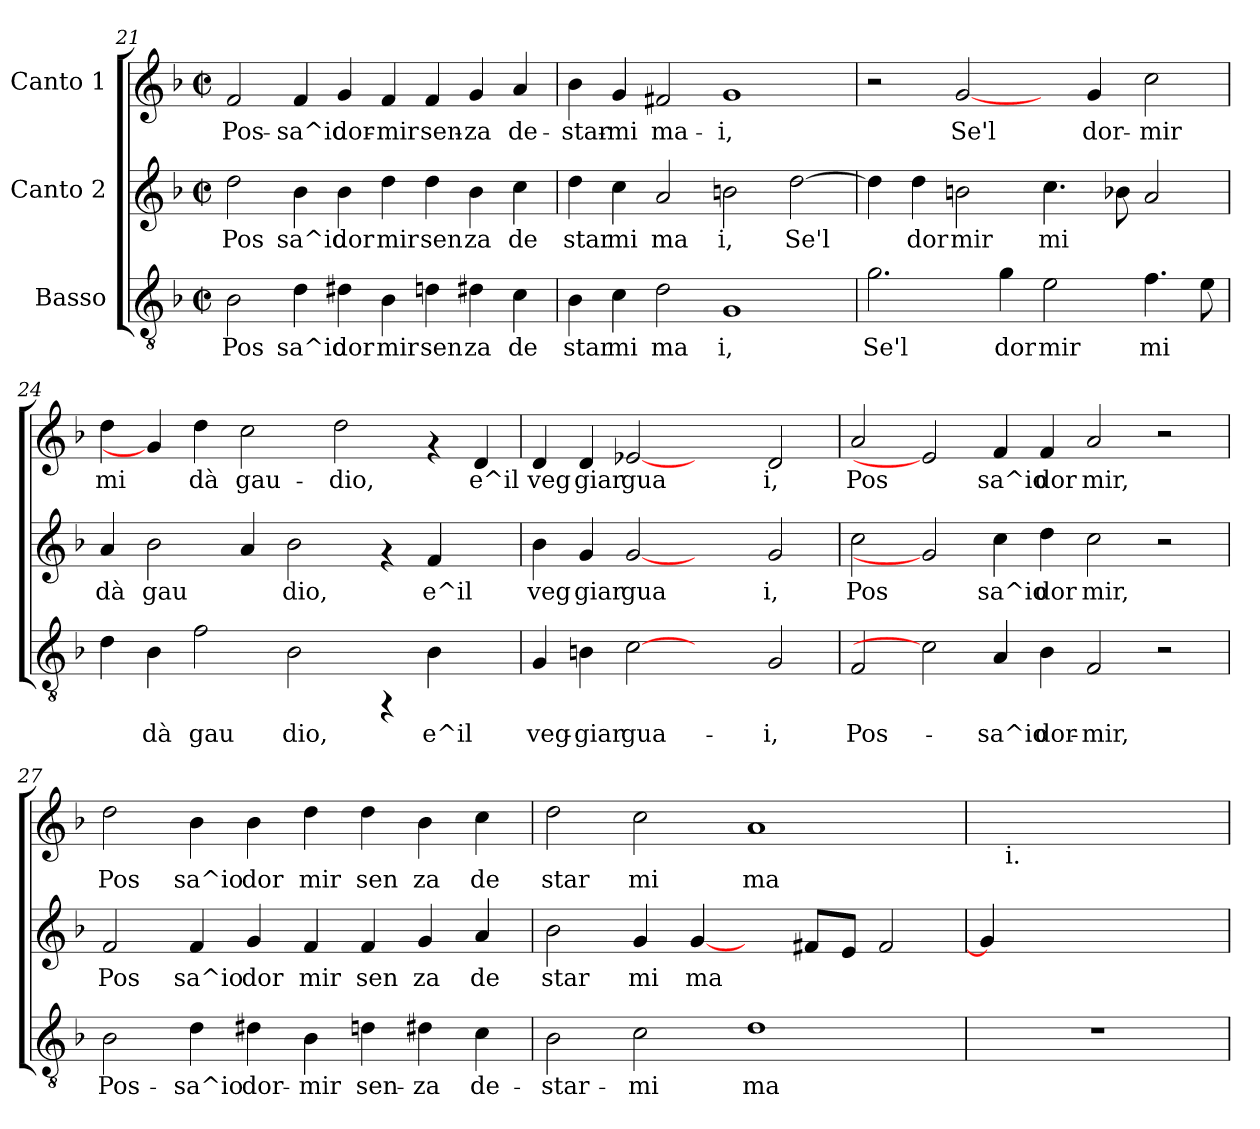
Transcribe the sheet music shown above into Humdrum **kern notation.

**kern	**text	**kern	**text	**dynam	**kern	**text
*part3	*part3	*part2	*part2	*part2	*part1	*part1
*staff3	*staff3	*staff2	*staff2	*staff2	*staff1	*staff1
*I"Basso	*	*I"Canto 2	*	*	*I"Canto 1	*
*clefGv2	*	*clefG2	*	*	*clefG2	*
*ITrd-3c-5	*	*	*	*	*	*
*k[b-e-]	*	*k[b-]	*	*	*k[b-]	*
*B-:	*	*F:	*	*	*F:	*
*M2/2	*	*M2/2	*	*	*M2/2	*
*met(c|)	*	*met(c|)	*	*	*met(c|)	*
=21	=21	=21	=21	=21	=21	=21
!	!LO:LY:b:cj	!	!LO:LY:b:cj	!	!	!LO:LY:b:cj
2e-\	Pos	2dd\	Pos	.	2f/	Pos-
!	!LO:LY:b:cj	!	!LO:LY:b:cj	!	!	!LO:LY:b:cj
4g\	sa^io	4b-\	sa^io	.	4f/	-sa^io
!	!LO:LY:b:cj	!	!LO:LY:b:cj	!	!	!LO:LY:b:cj
4g#X\	dor	4b-\	dor	.	4g/	dor-
!	!LO:LY:b:cj	!	!LO:LY:b:cj	!	!	!LO:LY:b:cj
4e-\	mir	4dd\	mir	.	4f/	-mir
!	!LO:LY:b:cj	!	!LO:LY:b:cj	!	!	!LO:LY:b:cj
4g\	sen	4dd\	sen	.	4f/	sen-
!	!LO:LY:b:cj	!	!LO:LY:b:cj	!	!	!LO:LY:b:cj
4g#\	za	4b-\	za	.	4g/	-za
!	!LO:LY:b:cj	!	!LO:LY:b:cj	!	!	!LO:LY:b:cj
4f\	de	4cc\	de	.	4a/	de-
=22	=22	=22	=22	=22	=22	=22
!	!LO:LY:b:cj	!	!LO:LY:b:cj	!	!	!LO:LY:b:cj
4e-\	star	4dd\	star	.	4b-\	-star-
!	!LO:LY:b:cj	!	!LO:LY:b:cj	!	!	!LO:LY:b:cj
4f\	mi	4cc\	mi	.	4g/	-mi
!	!LO:LY:b:cj	!	!LO:LY:b:cj	!	!	!LO:LY:b:cj
2g\	ma	2a/	ma	.	2f#X/	ma-
!	!LO:LY:b:cj	!	!LO:LY:b:cj	!	!	!LO:LY:b:cj
1c	i,	2bn\	i,	.	1g	-i,
!	!	!	!LO:LY:b:cj	!	!	!
.	.	[>2dd\	Se'l	.	.	.
=23	=23	=23	=23	=23	=23	=23
!	!LO:LY:b:cj	!	!LO:LY:b:cj	!	!	!
2.cc\	Se'l	4dd\]	.	.	2r	.
!	!	!	!LO:LY:b:cj	!	!	!
.	.	4dd\	dor	.	.	.
!	!	!	!LO:LY:b:cj	!	!	!LO:LY:b:cj
.	.	2bn\	mir	.	[2g/	Se'l
!	!LO:LY:b:cj	!	!	!	!	!
4cc\	dor	.	.	.	.	.
!	!LO:LY:b:cj	!	!LO:LY:b:cj	!	!	!
2a\	mir	4.cc\	mi	.	4ryy	.
!	!	!	!	!	!	!LO:LY:b:cj
.	.	.	.	.	4g/	dor-
!	!	!	!LO:LY:b:cj	!	!	!
.	.	8b-\	.	.	.	.
!	!LO:LY:b:cj	!	!LO:LY:b:cj	!	!	!LO:LY:b:cj
4.b-\	mi	2a/	.	.	2cc\	-mir
!	!LO:LY:b:cj	!	!	!	!	!
8a\	.	.	.	.	.	.
=24	=24	=24	=24	=24	=24	=24
!	!LO:LY:b:cj	!	!LO:LY:b:cj	!	!	!LO:LY:b:cj
4g\	.	4a/	dà	.	4dd\	mi
!	!LO:LY:b:cj	!	!LO:LY:b:cj	!	!	!
4e-\	dà	2b-\	gau	.	4g/]	.
!	!LO:LY:b:cj	!	!	!	!	!LO:LY:b:cj
2b-\	gau	.	.	.	4dd\	dà
!	!	!	!LO:LY:b:cj	!	!	!LO:LY:b:cj
.	.	4a/	.	.	2cc\	gau-
!	!LO:LY:b:cj	!	!LO:LY:b:cj	!	!	!
2e-\	dio,	2b-\	dio,	.	.	.
!	!	!	!	!	!	!LO:LY:b:cj
.	.	.	.	.	2dd\	-dio,
4rFF	.	4rf	.	.	.	.
!	!LO:LY:b:cj	!	!LO:LY:b:cj	!	!	!
4e-\	e^il	4f/	e^il	.	4rf	.
!	!	!	!	!	!	!LO:LY:b:cj
4ryy	.	4ryy	.	.	4d/	e^il
!!LO:LB:g=z
=25	=25	=25	=25	=25	=25	=25
!	!LO:LY:b:cj	!	!LO:LY:b:cj	!	!	!LO:LY:b:cj
4c/	veg-	4b-\	veg	.	4d/	veg
!	!LO:LY:b:cj	!	!LO:LY:b:cj	!	!	!LO:LY:b:cj
4en\	-giar	4g/	giar	.	4d/	giar
!	!LO:LY:b:cj	!	!LO:LY:b:cj	!	!	!LO:LY:b:cj
[2f	gua-	[2g	gua	.	[2e-X	gua
2ryy	.	2ryy	.	.	2ryy	.
!	!LO:LY:b:cj	!	!LO:LY:b:cj	!	!	!LO:LY:b:cj
2c/	-i,	2g/	i,	.	2d/	i,
=26	=26	=26	=26	=26	=26	=26
!	!LO:LY:b:cj	!	!LO:LY:b:cj	!	!	!LO:LY:b:cj
2B-/	Pos-	2cc\	Pos	.	2a/	Pos
2f]	.	2g]	.	.	2e-]	.
!	!LO:LY:b:cj	!	!LO:LY:b:cj	!	!	!LO:LY:b:cj
4d/	-sa^io	4cc\	sa^io	.	4f/	sa^io
!	!LO:LY:b:cj	!	!LO:LY:b:cj	!	!	!LO:LY:b:cj
4e-\	dor-	4dd\	dor	.	4f/	dor
!	!LO:LY:b:cj	!	!LO:LY:b:cj	!	!	!LO:LY:b:cj
2B-/	-mir,	2cc\	mir,	.	2a/	mir,
2r	.	2r	.	.	2r	.
=27	=27	=27	=27	=27	=27	=27
!	!LO:LY:b:cj	!	!LO:LY:b:cj	!	!	!LO:LY:b:cj
2e-\	Pos-	2f/	Pos	.	2dd\	Pos
!	!LO:LY:b:cj	!	!LO:LY:b:cj	!	!	!LO:LY:b:cj
4g\	-sa^io	4f/	sa^io	.	4b-\	sa^io
!	!LO:LY:b:cj	!	!LO:LY:b:cj	!	!	!LO:LY:b:cj
4g#X\	dor-	4g/	dor	.	4b-\	dor
!	!LO:LY:b:cj	!	!LO:LY:b:cj	!	!	!LO:LY:b:cj
4e-\	-mir	4f/	mir	.	4dd\	mir
!	!LO:LY:b:cj	!	!LO:LY:b:cj	!	!	!LO:LY:b:cj
4g\	sen-	4f/	sen	.	4dd\	sen
!	!LO:LY:b:cj	!	!LO:LY:b:cj	!	!	!LO:LY:b:cj
4g#\	-za	4g/	za	.	4b-\	za
!	!LO:LY:b:cj	!	!LO:LY:b:cj	!	!	!LO:LY:b:cj
4f\	de-	4a/	de	.	4cc\	de
=28	=28	=28	=28	=28	=28	=28
!	!LO:LY:b:cj	!	!LO:LY:b:cj	!	!	!LO:LY:b:cj
2e-\	-star-	2b-\	star	.	2dd\	star
!	!LO:LY:b:cj	!	!LO:LY:b:cj	!	!	!LO:LY:b:cj
2f\	-mi	4g/	mi	.	2cc\	mi
!	!	!	!LO:LY:b:cj	!	!	!
.	.	[4g/	ma	.	.	.
!	!LO:LY:b:cj	!	!	!	!	!LO:LY:b:cj
1g	ma-	4ryy	.	.	1a	ma
!	!	!	!LO:LY:b:cj	!	!	!
.	.	8f#/L	.	.	.	.
!	!	!	!LO:LY:b:cj	!	!	!
.	.	8e/J	.	.	.	.
!	!	!	!LO:LY:b:cj	!	!	!
.	.	2f#/	.	.	.	.
=29	=29	=29	=29	=29	=29	=29
*	*	*^	*	*	*	*
1r	.	4g/]	8.ryy	.	.	16ryy	.
!	!	!	!	!	!	!LO:TX:b:t=i.	!
.	.	.	.	.	.	2...ryy	.
!	!	!	!	!	!LO:DY:b	!	!
!	!	!	!	!	!LO:DY:n=1:b	!	!
.	.	.	2ryy	.	fz fz	.	.
.	.	2.ryy	.	.	.	.	.
.	.	.	4ryy	.	.	.	.
.	.	.	16ryy	.	.	.	.
*	*	*v	*v	*	*	*	*
=	=	=	=	=	=	=
*-	*-	*-	*-	*-	*-	*-
